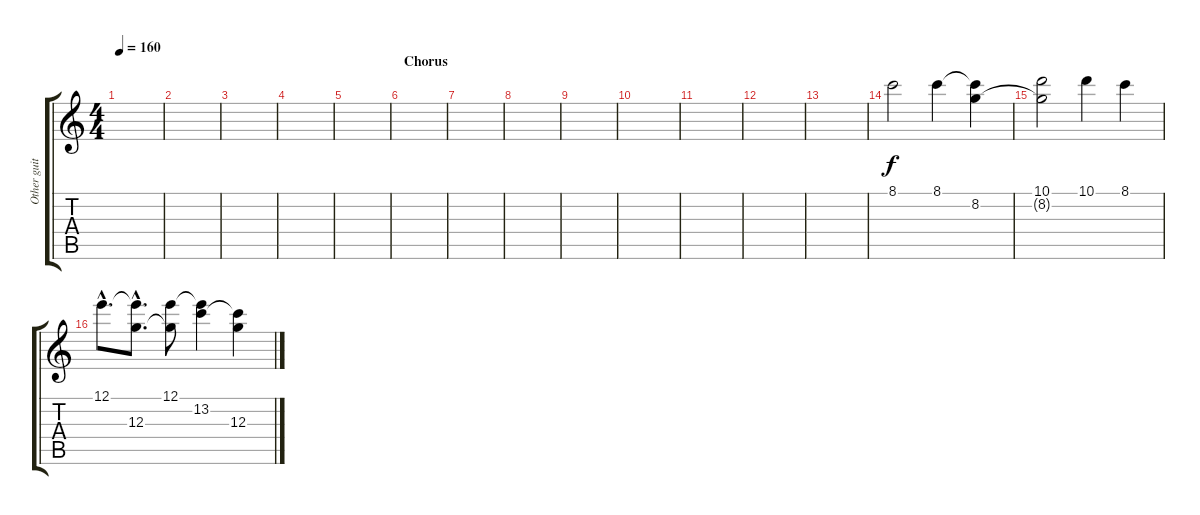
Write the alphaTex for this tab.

\track ("Other guitar" "Other guit") {instrument distortionguitar}
\staff {score tabs}
\tuning (E4 B3 G3 D3 A2 E2) {hide}
\ts (4 4)
\tempo 160
\clef g2
\ks c
|
|
|
|
|
\section ("" "Chorus")
|
|
|
|
|
|
|
|
8.1.2{dy f} 8.1.4 (8.1{t} 8.2).4 |
(10.1 8.2{t}).2 10.1.4 8.1.4 |
12.1{hac}.8{d} (12.1{hac t} 12.3{hac}).8{d} (12.1 12.3{t}).8 (12.1{t} 13.2).4 (13.2{t} 12.3).4
